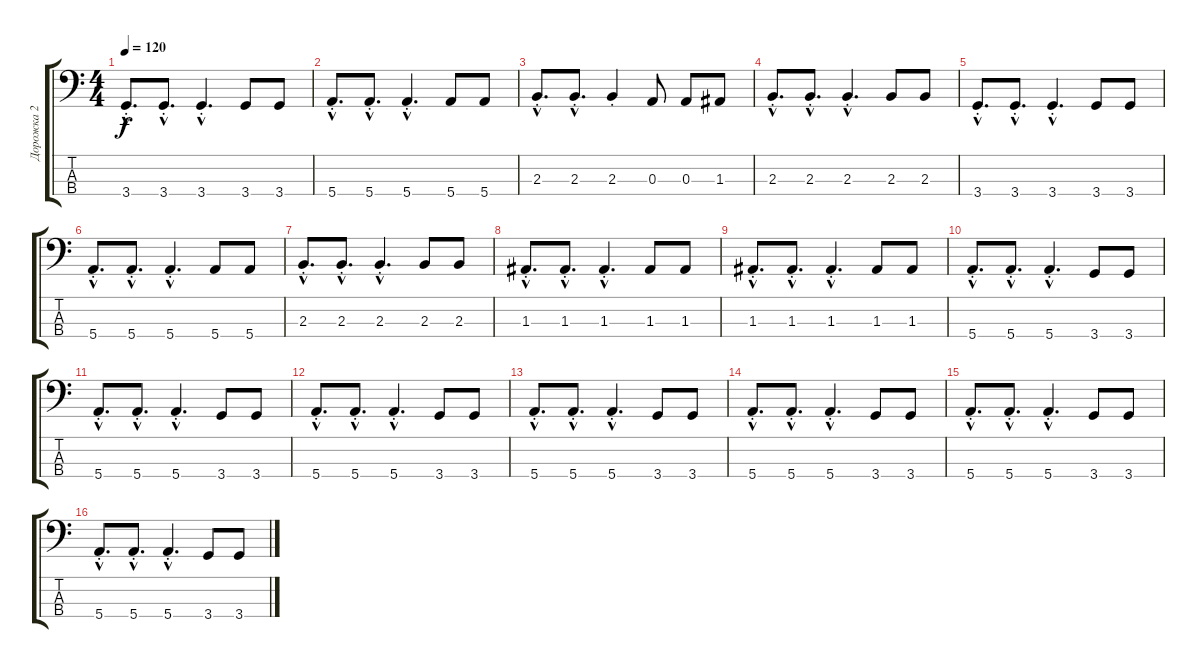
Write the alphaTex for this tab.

\track ("Дорожка 2" "Дорожка 2") {instrument electricbassfinger}
\staff {score tabs}
\tuning (G2 D2 A1 E1) {hide}
\ts (4 4)
\tempo 120
\clef f4
\ks c
3.4{hac st}.8{d dy f} 3.4{hac st}.8{d} 3.4{hac st}.4{d} 3.4.8 3.4.8 |
5.4{hac st}.8{d} 5.4{hac st}.8{d} 5.4{hac st}.4{d} 5.4.8 5.4.8 |
2.3{hac st}.8{d} 2.3{hac st}.8{d} 2.3{st}.4 0.3.8 0.3.8 1.3.8 |
2.3{hac st}.8{d} 2.3{hac st}.8{d} 2.3{hac st}.4{d} 2.3.8 2.3.8 |
3.4{hac st}.8{d} 3.4{hac st}.8{d} 3.4{hac st}.4{d} 3.4.8 3.4.8 |
5.4{hac st}.8{d} 5.4{hac st}.8{d} 5.4{hac st}.4{d} 5.4.8 5.4.8 |
2.3{hac st}.8{d} 2.3{hac st}.8{d} 2.3{hac st}.4{d} 2.3.8 2.3.8 |
1.3{hac st}.8{d} 1.3{hac st}.8{d} 1.3{hac st}.4{d} 1.3.8 1.3.8 |
1.3{hac st}.8{d} 1.3{hac st}.8{d} 1.3{hac st}.4{d} 1.3.8 1.3.8 |
5.4{hac st}.8{d} 5.4{hac st}.8{d} 5.4{hac st}.4{d} 3.4.8 3.4.8 |
5.4{hac st}.8{d} 5.4{hac st}.8{d} 5.4{hac st}.4{d} 3.4.8 3.4.8 |
5.4{hac st}.8{d} 5.4{hac st}.8{d} 5.4{hac st}.4{d} 3.4.8 3.4.8 |
5.4{hac st}.8{d} 5.4{hac st}.8{d} 5.4{hac st}.4{d} 3.4.8 3.4.8 |
5.4{hac st}.8{d} 5.4{hac st}.8{d} 5.4{hac st}.4{d} 3.4.8 3.4.8 |
5.4{hac st}.8{d} 5.4{hac st}.8{d} 5.4{hac st}.4{d} 3.4.8 3.4.8 |
5.4{hac st}.8{d} 5.4{hac st}.8{d} 5.4{hac st}.4{d} 3.4.8 3.4.8
